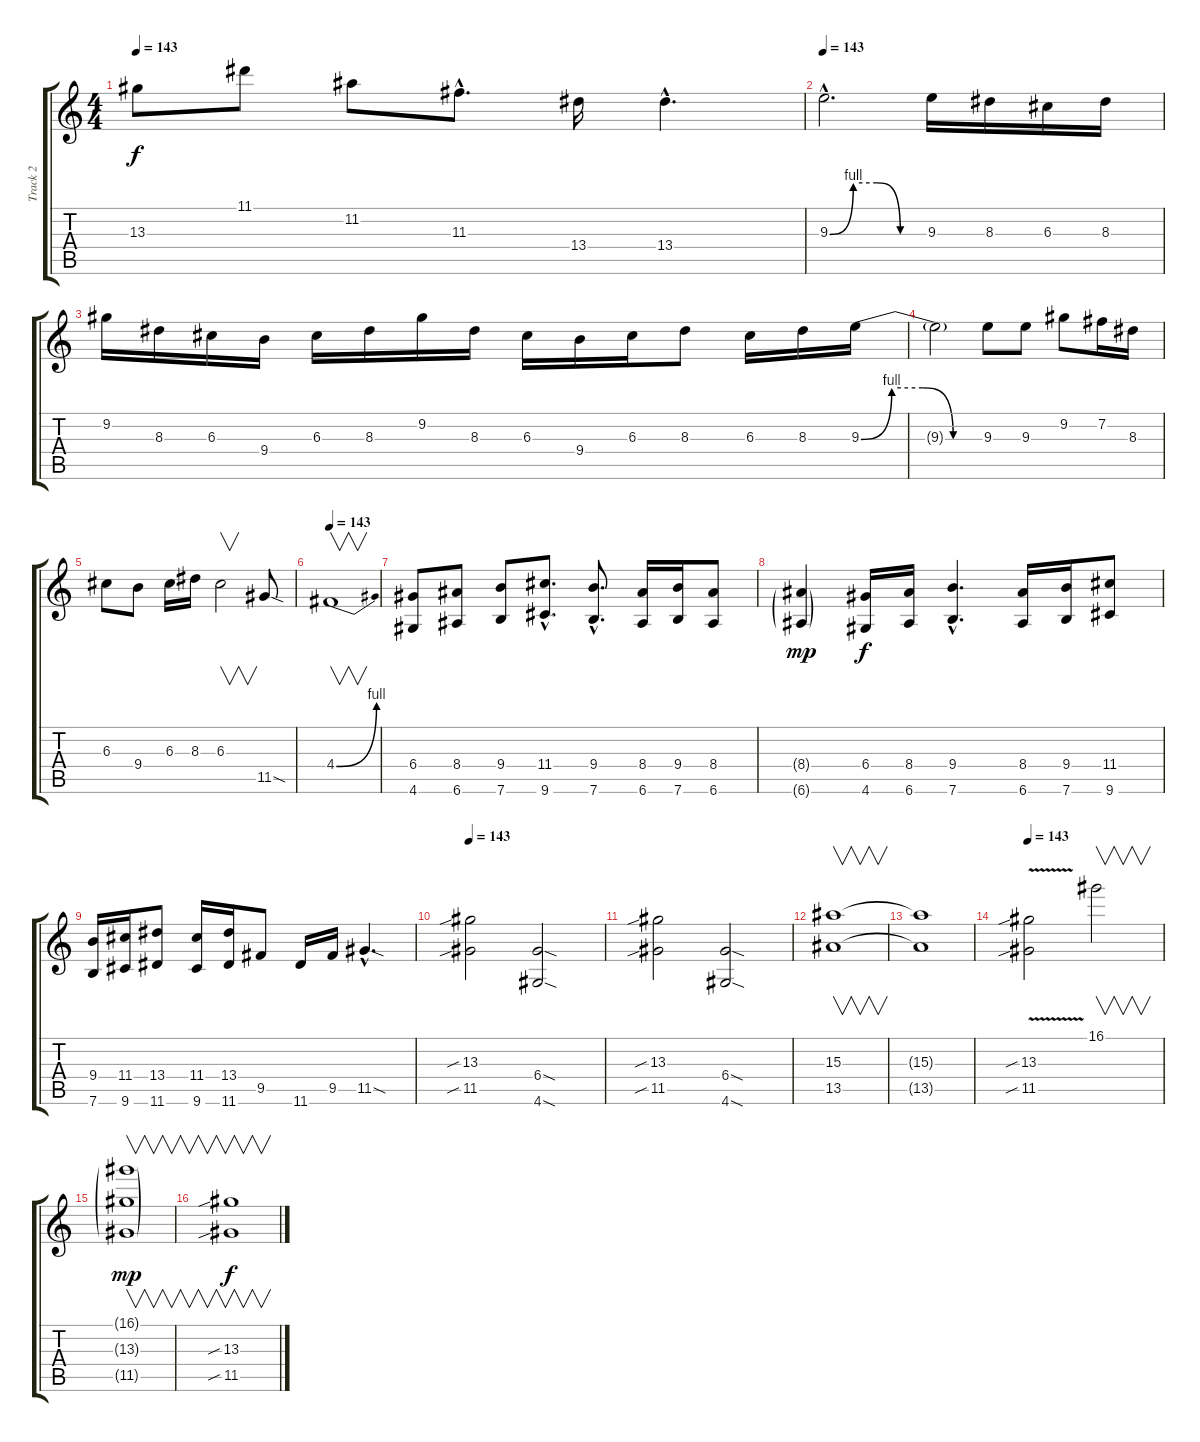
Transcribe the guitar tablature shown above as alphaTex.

\track ("Track 2" "Track 2") {instrument overdrivenguitar}
\staff {score tabs}
\tuning (E4 B3 G3 D3 A2 E2) {hide}
\ts (4 4)
\tempo 143
\clef g2
\ks c
13.3.8{dy f} 11.1.8 11.2.8 11.3{hac}.8{d} 13.4.16 13.4{hac}.4{d} |
\tempo 143
9.3{be (custom 0 0 15 4 30 4 45 0 60 0) hac}.2{d} 9.3.16 8.3.16 6.3.16 8.3.16 |
9.2.16 8.3.16 6.3.16 9.4.16 6.3.16 8.3.16 9.2.16 8.3.16 6.3.16 9.4.16 6.3.16 8.3.8 6.3.16 8.3.16 9.3{be (custom 0 0 15 4 30 4 45 0 60 0)}.16 |
9.3{t}.2 9.3.8 9.3.8 9.2.8 7.2.16 8.3.16 |
6.3.8 9.4.8 6.3.16 8.3.16 6.3.2{v} 11.5{sod}.8 |
\tempo 143
4.4{be (bend 0 0 60 4)}.1{v} |
(6.4 4.6).8 (8.4 6.6).8 (9.4 7.6).8 (11.4{hac} 9.6{hac}).8{d} (9.4{hac} 7.6{hac}).8{d} (8.4 6.6).16 (9.4 7.6).16 (8.4 6.6).8 |
(8.4{g} 6.6{g}).4{dy mp} (6.4 4.6).16{dy f} (8.4 6.6).16 (9.4{hac} 7.6{hac}).4{d} (8.4 6.6).16 (9.4 7.6).16 (11.4 9.6).8 |
(9.4 7.6).16 (11.4 9.6).16 (13.4 11.6).8 (11.4 9.6).16 (13.4 11.6).16 9.5.8 11.6.16 9.5.16 11.5{sod hac}.4{d} |
\tempo 143
(13.3{sib} 11.5{sib}).2 (6.4{sod} 4.6{sod}).2 |
(13.3{sib} 11.5{sib}).2 (6.4{sod} 4.6{sod}).2 |
(15.3 13.5).1{v} |
(15.3{t} 13.5{t}).1 |
\tempo 143
(13.3{v sib} 11.5{v sib}).2 16.1.2{v} |
(16.1{g} 13.3{g} 11.5{g}).1{v dy mp} |
(13.3{sib} 11.5{sib}).1{v dy f}
